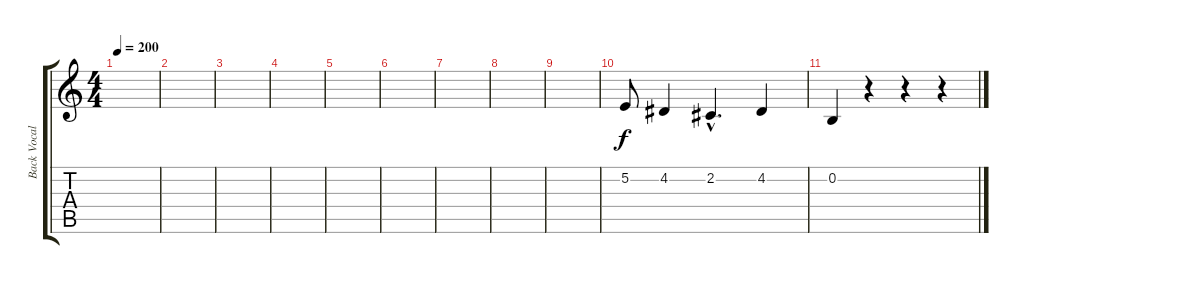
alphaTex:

\track ("Back Vocals" "Back Vocal") {instrument clarinet}
\staff {score tabs}
\tuning (E4 B3 G3 D3 A2 E2) {hide}
\ts (4 4)
\tempo 200
\clef g2
\ks c
|
|
|
|
|
|
|
|
|
5.2.8 4.2.4 2.2{hac}.4{d} 4.2.4 |
0.2.4 r.4 r.4 r.4
